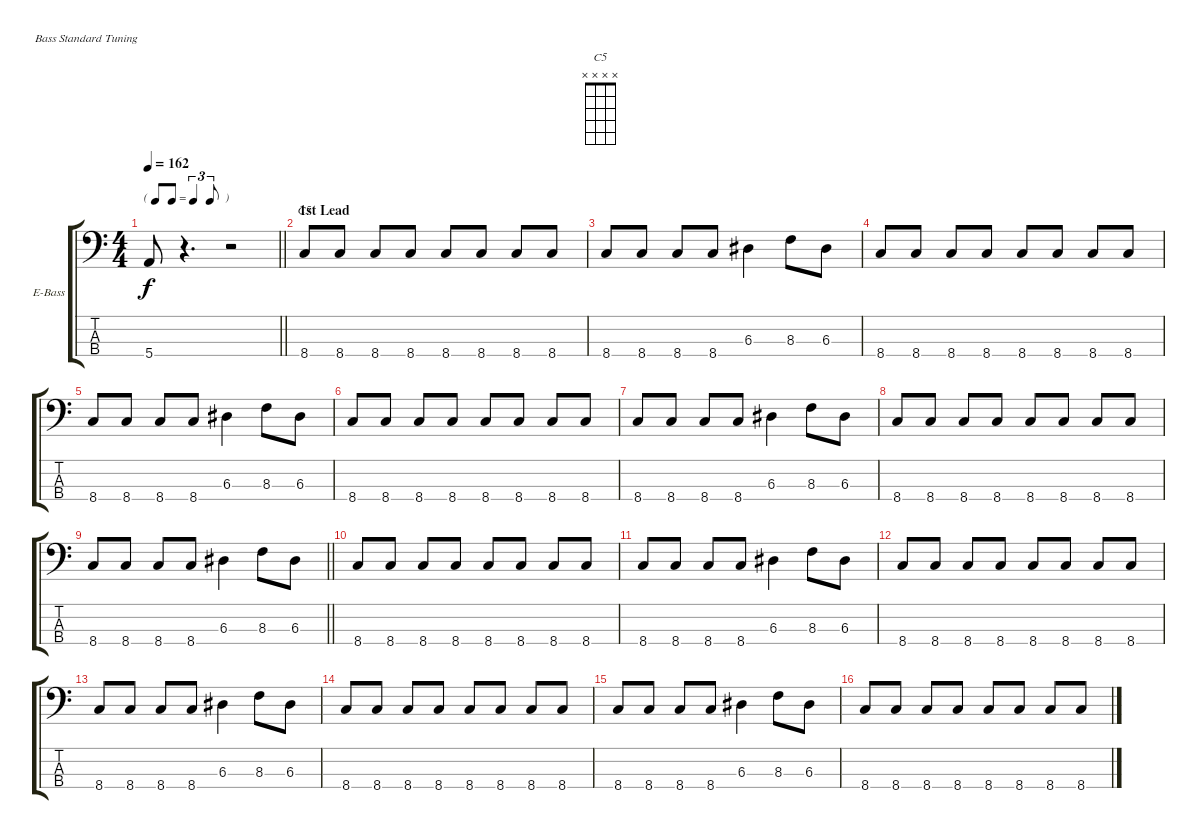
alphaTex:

\bracketExtendMode groupsimilarinstruments
\firstSystemTrackNameOrientation horizontal
\otherSystemsTrackNameOrientation horizontal
\track ("Electric Bass" "E-Bass") {instrument electricbassfinger}
\staff {score tabs}
\tuning (G2 D2 A1 E1)
\chord ("C5" x x x x)
\ts (4 4)
\tf triplet8th
\tempo 162
\clef f4
\barLineRight lightlight
\ks c
5.4.8{dy f} r.4{d} r.2 |
\section ("" "1st Lead")
8.4.8{ch "C5"} 8.4.8 8.4.8 8.4.8 8.4.8 8.4.8 8.4.8 8.4.8 |
8.4.8 8.4.8 8.4.8 8.4.8 6.3.4 8.3.8 6.3.8 |
8.4.8 8.4.8 8.4.8 8.4.8 8.4.8 8.4.8 8.4.8 8.4.8 |
8.4.8 8.4.8 8.4.8 8.4.8 6.3.4 8.3.8 6.3.8 |
8.4.8 8.4.8 8.4.8 8.4.8 8.4.8 8.4.8 8.4.8 8.4.8 |
8.4.8 8.4.8 8.4.8 8.4.8 6.3.4 8.3.8 6.3.8 |
8.4.8 8.4.8 8.4.8 8.4.8 8.4.8 8.4.8 8.4.8 8.4.8 |
\barLineRight lightlight
8.4.8 8.4.8 8.4.8 8.4.8 6.3.4 8.3.8 6.3.8 |
8.4.8 8.4.8 8.4.8 8.4.8 8.4.8 8.4.8 8.4.8 8.4.8 |
8.4.8 8.4.8 8.4.8 8.4.8 6.3.4 8.3.8 6.3.8 |
8.4.8 8.4.8 8.4.8 8.4.8 8.4.8 8.4.8 8.4.8 8.4.8 |
8.4.8 8.4.8 8.4.8 8.4.8 6.3.4 8.3.8 6.3.8 |
8.4.8 8.4.8 8.4.8 8.4.8 8.4.8 8.4.8 8.4.8 8.4.8 |
8.4.8 8.4.8 8.4.8 8.4.8 6.3.4 8.3.8 6.3.8 |
8.4.8 8.4.8 8.4.8 8.4.8 8.4.8 8.4.8 8.4.8 8.4.8
